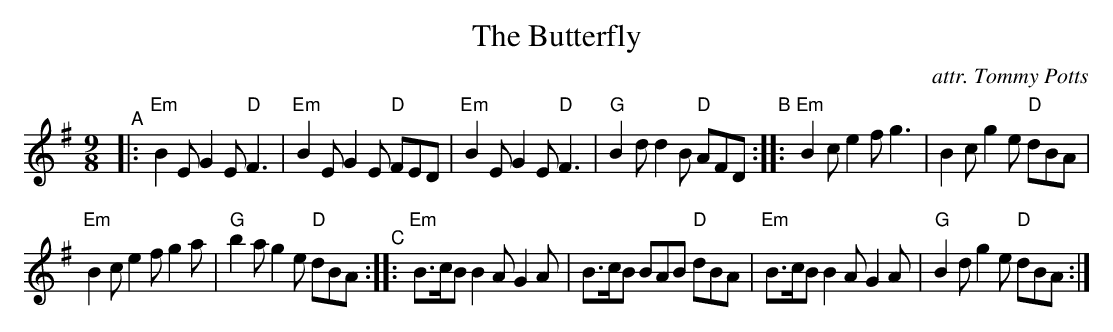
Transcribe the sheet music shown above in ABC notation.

X:1
T: The Butterfly
O: attr. Tommy Potts
M: 9/8
L: 1/8
K: Em
"^A"|:\
"Em"B2E G2E "D"F3 | "Em"B2E G2E "D"FED |\
"Em"B2E G2E "D"F3 | "G"B2d d2B "D"AFD \
"^B"::\
"Em"B2c e2f g3 | B2c g2e "D"dBA |
"Em"B2c e2f g2a | "G"b2a g2e "D"dBA \
"^C"::\
"Em"B>cB B2A G2A | B>cB BAB "D"dBA |\
"Em"B>cB B2A G2A | "G"B2d g2e "D"dBA :|
